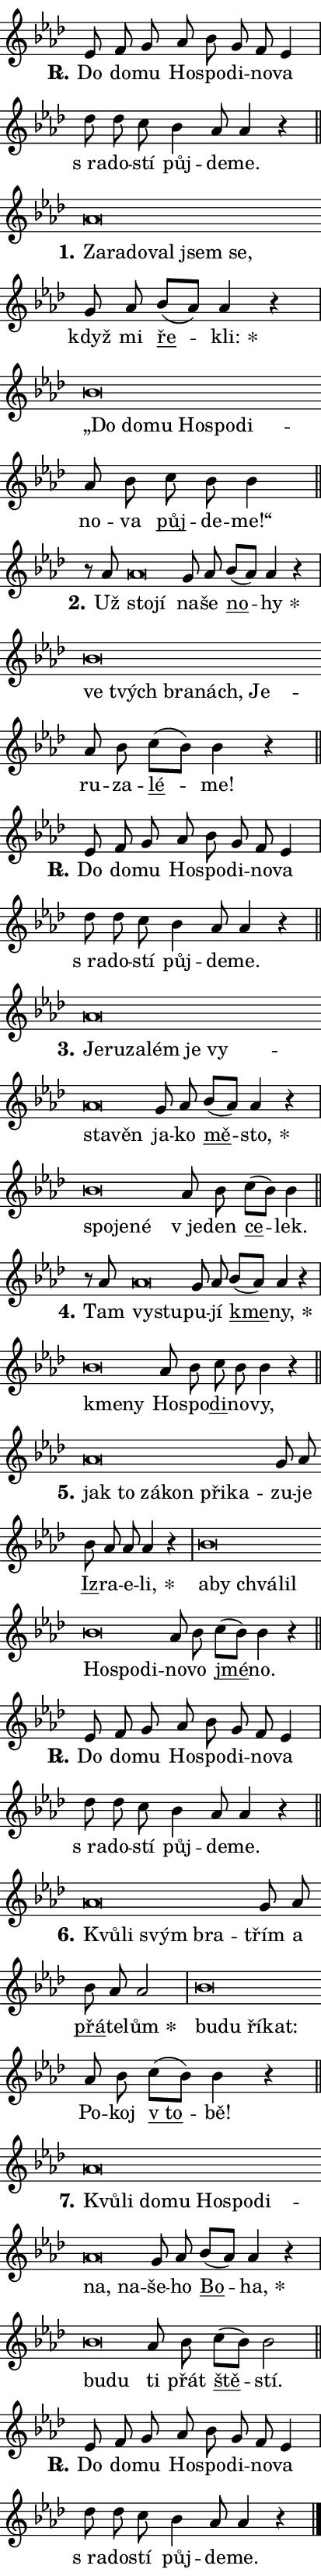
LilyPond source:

\version "2.24.0"
\header { tagline = "" }
\paper {
  indent = 0\cm
  top-margin = 0\cm
  right-margin = 0\cm
  bottom-margin = 0\cm
  left-margin = 0\cm
  paper-width = 7\cm
  page-breaking = #ly:one-page-breaking
  system-system-spacing.basic-distance = #11
  score-system-spacing.basic-distance = #11
  ragged-last = ##f
}


%% Author: Thomas Morley
%% https://lists.gnu.org/archive/html/lilypond-user/2020-05/msg00002.html
#(define (line-position grob)
"Returns position of @var[grob} in current system:
   @code{'start}, if at first time-step
   @code{'end}, if at last time-step
   @code{'middle} otherwise
"
  (let* ((col (ly:item-get-column grob))
         (ln (ly:grob-object col 'left-neighbor))
         (rn (ly:grob-object col 'right-neighbor))
         (col-to-check-left (if (ly:grob? ln) ln col))
         (col-to-check-right (if (ly:grob? rn) rn col))
         (break-dir-left
           (and
             (ly:grob-property col-to-check-left 'non-musical #f)
             (ly:item-break-dir col-to-check-left)))
         (break-dir-right
           (and
             (ly:grob-property col-to-check-right 'non-musical #f)
             (ly:item-break-dir col-to-check-right))))
        (cond ((eqv? 1 break-dir-left) 'start)
              ((eqv? -1 break-dir-right) 'end)
              (else 'middle))))

#(define (tranparent-at-line-position vctor)
  (lambda (grob)
  "Relying on @code{line-position} select the relevant enry from @var{vctor}.
Used to determine transparency,"
    (case (line-position grob)
      ((end) (not (vector-ref vctor 0)))
      ((middle) (not (vector-ref vctor 1)))
      ((start) (not (vector-ref vctor 2))))))

noteHeadBreakVisibility =
#(define-music-function (break-visibility)(vector?)
"Makes @code{NoteHead}s transparent relying on @var{break-visibility}"
#{
  \override NoteHead.transparent =
    #(tranparent-at-line-position break-visibility)
#})

#(define delete-ledgers-for-transparent-note-heads
  (lambda (grob)
    "Reads whether a @code{NoteHead} is transparent.
If so this @code{NoteHead} is removed from @code{'note-heads} from
@var{grob}, which is supposed to be @code{LedgerLineSpanner}.
As a result ledgers are not printed for this @code{NoteHead}"
    (let* ((nhds-array (ly:grob-object grob 'note-heads))
           (nhds-list
             (if (ly:grob-array? nhds-array)
                 (ly:grob-array->list nhds-array)
                 '()))
           ;; Relies on the transparent-property being done before
           ;; Staff.LedgerLineSpanner.after-line-breaking is executed.
           ;; This is fragile ...
           (to-keep
             (remove
               (lambda (nhd)
                 (ly:grob-property nhd 'transparent #f))
               nhds-list)))
      ;; TODO find a better method to iterate over grob-arrays, similiar
      ;; to filter/remove etc for lists
      ;; For now rebuilt from scratch
      (set! (ly:grob-object grob 'note-heads)  '())
      (for-each
        (lambda (nhd)
          (ly:pointer-group-interface::add-grob grob 'note-heads nhd))
        to-keep))))

hideNotes = {
  \noteHeadBreakVisibility #begin-of-line-visible
}
unHideNotes = {
  \noteHeadBreakVisibility #all-visible
}

% work-around for resetting accidentals
% https://lilypond.org/doc/v2.23/Documentation/notation/displaying-rhythms#unmetered-music
cadenzaMeasure = {
  \cadenzaOff
  \partial 1024 s1024
  \cadenzaOn
}

#(define-markup-command (accent layout props text) (markup?)
  "Underline accented syllable"
  (interpret-markup layout props
    #{\markup \override #'(offset . 4.3) \underline { #text }#}))

responsum = \markup \concat {
  "R" \hspace #-1.05 \path #0.1 #'((moveto 0 0.07) (lineto 0.9 0.8)) \hspace #0.05 "."
}

\layout {
    \context {
        \Staff
        \remove "Time_signature_engraver"
        \override LedgerLineSpanner.after-line-breaking = #delete-ledgers-for-transparent-note-heads
    }
    \context {
        \Voice {
            \override NoteHead.output-attributes = #'((class . "notehead"))
            \override Hairpin.height = #0.55
        }
    }
    \context {
        \Lyrics {
            \override StanzaNumber.output-attributes = #'((class . "stanzanumber"))
            \override LyricSpace.minimum-distance = #0.9
            \override LyricText.font-name = #"TeX Gyre Schola"
            \override LyricText.font-size = 1
            \override StanzaNumber.font-name = #"TeX Gyre Schola Bold"
            \override StanzaNumber.font-size = 1
        }
    }
}

% magnetic-lyrics.ily
%
%   written by
%     Jean Abou Samra <jean@abou-samra.fr>
%     Werner Lemberg <wl@gnu.org>
%
%   adapted by
%     Jiri Hon <jiri.hon@gmail.com>
%
% Version 2022-Apr-15

% https://www.mail-archive.com/lilypond-user@gnu.org/msg149350.html

#(define (Left_hyphen_pointer_engraver context)
   "Collect syllable-hyphen-syllable occurrences in lyrics and store
them in properties.  This engraver only looks to the left.  For
example, if the lyrics input is @code{foo -- bar}, it does the
following.

@itemize @bullet
@item
Set the @code{text} property of the @code{LyricHyphen} grob between
@q{foo} and @q{bar} to @code{foo}.

@item
Set the @code{left-hyphen} property of the @code{LyricText} grob with
text @q{foo} to the @code{LyricHyphen} grob between @q{foo} and
@q{bar}.
@end itemize

Use this auxiliary engraver in combination with the
@code{lyric-@/text::@/apply-@/magnetic-@/offset!} hook."
   (let ((hyphen #f)
         (text #f))
     (make-engraver
      (acknowledgers
       ((lyric-syllable-interface engraver grob source-engraver)
        (set! text grob)))
      (end-acknowledgers
       ((lyric-hyphen-interface engraver grob source-engraver)
        ;(when (not (grob::has-interface grob 'lyric-space-interface))
          (set! hyphen grob)));)
      ((stop-translation-timestep engraver)
       (when (and text hyphen)
         (ly:grob-set-object! text 'left-hyphen hyphen))
       (set! text #f)
       (set! hyphen #f)))))

#(define (lyric-text::apply-magnetic-offset! grob)
   "If the space between two syllables is less than the value in
property @code{LyricText@/.details@/.squash-threshold}, move the right
syllable to the left so that it gets concatenated with the left
syllable.

Use this function as a hook for
@code{LyricText@/.after-@/line-@/breaking} if the
@code{Left_@/hyphen_@/pointer_@/engraver} is active."
   (let ((hyphen (ly:grob-object grob 'left-hyphen #f)))
     (when hyphen
       (let ((left-text (ly:spanner-bound hyphen LEFT)))
         (when (grob::has-interface left-text 'lyric-syllable-interface)
           (let* ((common (ly:grob-common-refpoint grob left-text X))
                  (this-x-ext (ly:grob-extent grob common X))
                  (left-x-ext
                   (begin
                     ;; Trigger magnetism for left-text.
                     (ly:grob-property left-text 'after-line-breaking)
                     (ly:grob-extent left-text common X)))
                  ;; `delta` is the gap width between two syllables.
                  (delta (- (interval-start this-x-ext)
                            (interval-end left-x-ext)))
                  (details (ly:grob-property grob 'details))
                  (threshold (assoc-get 'squash-threshold details 0.2)))
             (when (< delta threshold)
               (let* (;; We have to manipulate the input text so that
                      ;; ligatures crossing syllable boundaries are not
                      ;; disabled.  For languages based on the Latin
                      ;; script this is essentially a beautification.
                      ;; However, for non-Western scripts it can be a
                      ;; necessity.
                      (lt (ly:grob-property left-text 'text))
                      (rt (ly:grob-property grob 'text))
                      (is-space (grob::has-interface hyphen 'lyric-space-interface))
                      (space (if is-space " " ""))
                      (space-markup (grob-interpret-markup grob " "))
                      (space-size (interval-length (ly:stencil-extent space-markup X)))
                      (extra-delta (if is-space space-size 0))
                      ;; Append new syllable.
                      (ltrt-space (if (and (string? lt) (string? rt))
                                (string-append lt space rt)
                                (make-concat-markup (list lt space rt))))
                      ;; Right-align `ltrt` to the right side.
                      (ltrt-space-markup (grob-interpret-markup
                               grob
                               (make-translate-markup
                                (cons (interval-length this-x-ext) 0)
                                (make-right-align-markup ltrt-space)))))
                 (begin
                   ;; Don't print `left-text`.
                   (ly:grob-set-property! left-text 'stencil #f)
                   ;; Set text and stencil (which holds all collected
                   ;; syllables so far) and shift it to the left.
                   (ly:grob-set-property! grob 'text ltrt-space)
                   (ly:grob-set-property! grob 'stencil ltrt-space-markup)
                   (ly:grob-translate-axis! grob (- (- delta extra-delta)) X))))))))))


#(define (lyric-hyphen::displace-bounds-first grob)
   ;; Make very sure this callback isn't triggered too early.
   (let ((left (ly:spanner-bound grob LEFT))
         (right (ly:spanner-bound grob RIGHT)))
     (ly:grob-property left 'after-line-breaking)
     (ly:grob-property right 'after-line-breaking)
     (ly:lyric-hyphen::print grob)))

squashThreshold = #0.4

\layout {
  \context {
    \Lyrics
    \consists #Left_hyphen_pointer_engraver
    \override LyricText.after-line-breaking =
      #lyric-text::apply-magnetic-offset!
    \override LyricHyphen.stencil = #lyric-hyphen::displace-bounds-first
    \override LyricText.details.squash-threshold = \squashThreshold
    \override LyricHyphen.minimum-distance = 0
    \override LyricHyphen.minimum-length = \squashThreshold
  }
}

squash = \override LyricText.details.squash-threshold = 9999
unSquash = \override LyricText.details.squash-threshold = \squashThreshold

left = \override LyricText.self-alignment-X = #LEFT
unLeft = \revert LyricText.self-alignment-X

starOffset = #(lambda (grob) 
                (let ((x_offset (ly:self-alignment-interface::aligned-on-x-parent grob)))
                  (if (= x_offset 0) 0 (+ x_offset 1.2))))

star = #(define-music-function (syllable)(string?)
"Append star separator at the end of a syllable"
#{
  \once \override LyricText.X-offset = #starOffset
  \lyricmode { \markup {
    #syllable
    \override #'((font-name . "TeX Gyre Schola Bold")) \hspace #0.2 \lower #0.65 \larger "*"
  } }
#})

starAccent = #(define-music-function (syllable)(string?)
"Append star separator at the end of a syllable and make accent"
#{
  \once \override LyricText.X-offset = #starOffset
  \lyricmode { \markup {
    \accent #syllable
    \override #'((font-name . "TeX Gyre Schola Bold")) \hspace #0.2 \lower #0.65 \larger "*"
  } }
#})

breath = #(define-music-function (syllable)(string?)
"Append breathing indicator at the end of a syllable"
#{
  \lyricmode { \markup { #syllable "+" } }
#})

optionalBreath = #(define-music-function (syllable)(string?)
"Append optional breathing indicator at the end of a syllable"
#{
  \lyricmode { \markup { #syllable "(+)" } }
#})


\score {
    <<
        \new Voice = "melody" { \cadenzaOn \key as \major \relative { es'8 f g as bes g f es4 \cadenzaMeasure \bar "|" des'8 des c \bar "" bes4 as8 as4 r \cadenzaMeasure \bar "||" \break } }
        \new Lyrics \lyricsto "melody" { \lyricmode { \set stanza = \responsum
Do do -- mu Ho -- spo -- di -- no -- va "s ra" -- do -- stí půj -- de -- me. } }
    >>
    \layout {}
}

\score {
    <<
        \new Voice = "melody" { \cadenzaOn \key as \major \relative { as'\breve*1/16 \hideNotes \breve*1/16 \bar "" \breve*1/16 \bar "" \breve*1/16 \bar "" \breve*1/16 \breve*1/16 \bar "" \unHideNotes g8 as \bar "" bes[( as)] as4 r \cadenzaMeasure \bar "|" bes\breve*1/16 \hideNotes \breve*1/16 \bar "" \breve*1/16 \bar "" \breve*1/16 \bar "" \breve*1/16 \breve*1/16 \bar "" \unHideNotes as8 bes \bar "" c bes bes4 \cadenzaMeasure \bar "||" \break } }
        \new Lyrics \lyricsto "melody" { \lyricmode { \set stanza = "1."
\left Za -- \squash ra -- do -- val jsem se, \unLeft \unSquash když mi \markup \accent ře -- \star kli: \left „Do \squash do -- mu Ho -- spo -- di -- \unLeft \unSquash no -- va \markup \accent půj -- de -- me!“ } }
    >>
    \layout {}
}

\score {
    <<
        \new Voice = "melody" { \cadenzaOn \key as \major \relative { r8 as'8 as\breve*1/16 \hideNotes \breve*1/16 \bar "" \unHideNotes g8 as \bar "" bes[( as)] as4 r \cadenzaMeasure \bar "|" bes\breve*1/16 \hideNotes \breve*1/16 \bar "" \breve*1/16 \bar "" \breve*1/16 \breve*1/16 \bar "" \unHideNotes as8 bes \bar "" c[( bes)] bes4 r \cadenzaMeasure \bar "||" \break } }
        \new Lyrics \lyricsto "melody" { \lyricmode { \set stanza = "2."
Už \left sto -- \squash jí \unLeft \unSquash na -- še \markup \accent no -- \star hy \left ve \squash tvých bra -- nách, Je -- \unLeft \unSquash ru -- za -- \markup \accent lé -- me! } }
    >>
    \layout {}
}

\score {
    <<
        \new Voice = "melody" { \cadenzaOn \key as \major \relative { es'8 f g as bes g f es4 \cadenzaMeasure \bar "|" des'8 des c \bar "" bes4 as8 as4 r \cadenzaMeasure \bar "||" \break } }
        \new Lyrics \lyricsto "melody" { \lyricmode { \set stanza = \responsum
Do do -- mu Ho -- spo -- di -- no -- va "s ra" -- do -- stí půj -- de -- me. } }
    >>
    \layout {}
}

\score {
    <<
        \new Voice = "melody" { \cadenzaOn \key as \major \relative { as'\breve*1/16 \hideNotes \breve*1/16 \bar "" \breve*1/16 \bar "" \breve*1/16 \bar "" \breve*1/16 \bar "" \breve*1/16 \bar "" \breve*1/16 \breve*1/16 \bar "" \unHideNotes g8 as \bar "" bes[( as)] as4 r \cadenzaMeasure \bar "|" bes\breve*1/16 \hideNotes \breve*1/16 \breve*1/16 \bar "" \unHideNotes as8 bes \bar "" c[( bes)] bes4 \cadenzaMeasure \bar "||" \break } }
        \new Lyrics \lyricsto "melody" { \lyricmode { \set stanza = "3."
\left Je -- \squash ru -- za -- lém je vy -- sta -- věn \unLeft \unSquash ja -- ko \markup \accent mě -- \star sto, \left spo -- \squash je -- né \unLeft \unSquash "v je" -- den \markup \accent ce -- lek. } }
    >>
    \layout {}
}

\score {
    <<
        \new Voice = "melody" { \cadenzaOn \key as \major \relative { r8 as'8 as\breve*1/16 \hideNotes \breve*1/16 \bar "" \unHideNotes g8 as \bar "" bes[( as)] as4 r \cadenzaMeasure \bar "|" bes\breve*1/16 \hideNotes \breve*1/16 \bar "" \unHideNotes as8 bes \bar "" c bes bes4 r \cadenzaMeasure \bar "||" \break } }
        \new Lyrics \lyricsto "melody" { \lyricmode { \set stanza = "4."
Tam \left vy -- \squash stu -- \unLeft \unSquash pu -- jí \markup \accent kme -- \star ny, \left kme -- \squash ny \unLeft \unSquash Ho -- spo -- \markup \accent di -- no -- vy, } }
    >>
    \layout {}
}

\score {
    <<
        \new Voice = "melody" { \cadenzaOn \key as \major \relative { as'\breve*1/16 \hideNotes \breve*1/16 \bar "" \breve*1/16 \bar "" \breve*1/16 \bar "" \breve*1/16 \breve*1/16 \bar "" \unHideNotes g8 as \bar "" bes as as as4 r \cadenzaMeasure \bar "|" bes\breve*1/16 \hideNotes \breve*1/16 \bar "" \breve*1/16 \bar "" \breve*1/16 \bar "" \breve*1/16 \bar "" \breve*1/16 \breve*1/16 \bar "" \unHideNotes as8 bes \bar "" c[( bes)] bes4 r \cadenzaMeasure \bar "||" \break } }
        \new Lyrics \lyricsto "melody" { \lyricmode { \set stanza = "5."
\left jak \squash to zá -- kon při -- ka -- \unLeft \unSquash zu -- je \markup \accent Iz -- ra -- e -- \star li, \left a -- \squash by chvá -- lil Ho -- spo -- di -- \unLeft \unSquash no -- vo \markup \accent jmé -- no. } }
    >>
    \layout {}
}

\score {
    <<
        \new Voice = "melody" { \cadenzaOn \key as \major \relative { es'8 f g as bes g f es4 \cadenzaMeasure \bar "|" des'8 des c \bar "" bes4 as8 as4 r \cadenzaMeasure \bar "||" \break } }
        \new Lyrics \lyricsto "melody" { \lyricmode { \set stanza = \responsum
Do do -- mu Ho -- spo -- di -- no -- va "s ra" -- do -- stí půj -- de -- me. } }
    >>
    \layout {}
}

\score {
    <<
        \new Voice = "melody" { \cadenzaOn \key as \major \relative { as'\breve*1/16 \hideNotes \breve*1/16 \bar "" \breve*1/16 \breve*1/16 \bar "" \unHideNotes g8 as \bar "" bes as as2 \cadenzaMeasure \bar "|" bes\breve*1/16 \hideNotes \breve*1/16 \bar "" \breve*1/16 \breve*1/16 \bar "" \unHideNotes as8 bes \bar "" c[( bes)] bes4 r \cadenzaMeasure \bar "||" \break } }
        \new Lyrics \lyricsto "melody" { \lyricmode { \set stanza = "6."
\left Kvů -- \squash li svým bra -- \unLeft \unSquash třím a \markup \accent přá -- te -- \star lům \left bu -- \squash du ří -- kat: \unLeft \unSquash Po -- koj \markup \accent "v to" -- bě! } }
    >>
    \layout {}
}

\score {
    <<
        \new Voice = "melody" { \cadenzaOn \key as \major \relative { as'\breve*1/16 \hideNotes \breve*1/16 \bar "" \breve*1/16 \bar "" \breve*1/16 \bar "" \breve*1/16 \bar "" \breve*1/16 \bar "" \breve*1/16 \bar "" \breve*1/16 \breve*1/16 \bar "" \unHideNotes g8 as \bar "" bes[( as)] as4 r \cadenzaMeasure \bar "|" bes\breve*1/16 \hideNotes \breve*1/16 \bar "" \unHideNotes as8 bes \bar "" c[( bes)] bes2 \cadenzaMeasure \bar "||" \break } }
        \new Lyrics \lyricsto "melody" { \lyricmode { \set stanza = "7."
\left Kvů -- \squash li do -- mu Ho -- spo -- di -- na, na -- \unLeft \unSquash še -- ho \markup \accent Bo -- \star ha, \left bu -- \squash du \unLeft \unSquash ti přát \markup \accent ště -- stí. } }
    >>
    \layout {}
}

\score {
    <<
        \new Voice = "melody" { \cadenzaOn \key as \major \relative { es'8 f g as bes g f es4 \cadenzaMeasure \bar "|" des'8 des c \bar "" bes4 as8 as4 r \cadenzaMeasure \bar "||" \break } \bar "|." }
        \new Lyrics \lyricsto "melody" { \lyricmode { \set stanza = \responsum
Do do -- mu Ho -- spo -- di -- no -- va "s ra" -- do -- stí půj -- de -- me. } }
    >>
    \layout {}
}
